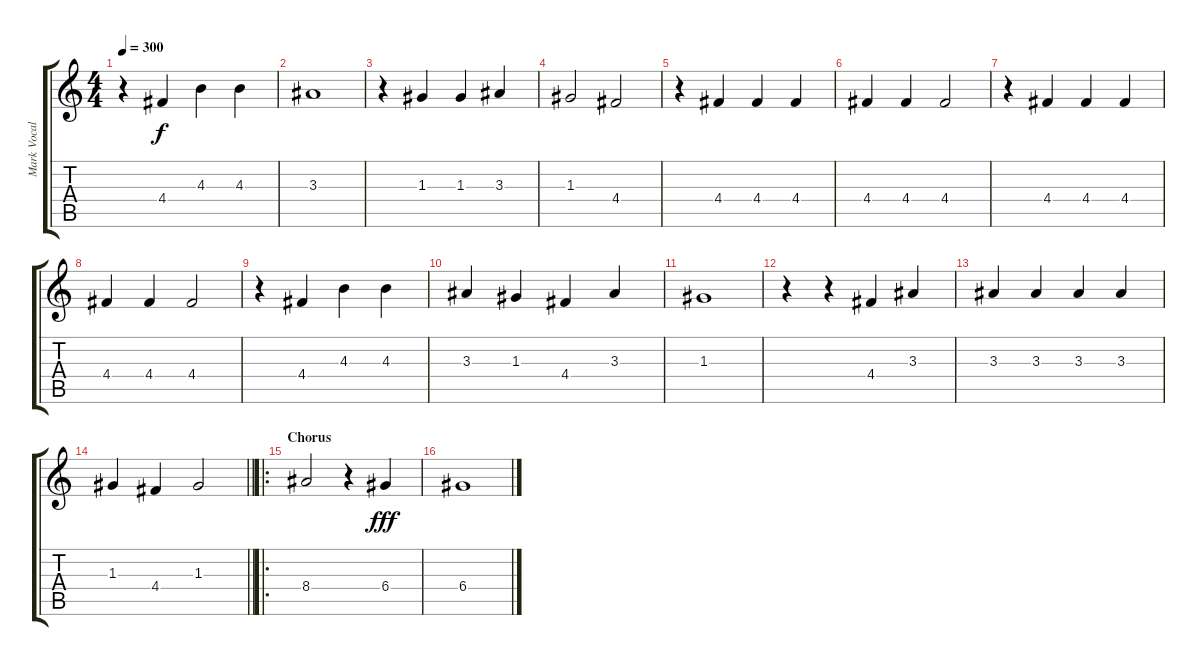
\track ("Mark Vocals" "Mark Vocal") {instrument overdrivenguitar}
\staff {score tabs}
\tuning (E4 B3 G3 D3 A2 E2) {hide}
\ts (4 4)
\tempo 300
\clef g2
\ks c
r.4{dy f} 4.4.4 4.3.4 4.3.4 |
3.3.1 |
r.4 1.3.4 1.3.4 3.3.4 |
1.3.2 4.4.2 |
r.4 4.4.4 4.4.4 4.4.4 |
4.4.4 4.4.4 4.4.2 |
r.4 4.4.4 4.4.4 4.4.4 |
4.4.4 4.4.4 4.4.2 |
r.4 4.4.4 4.3.4 4.3.4 |
3.3.4 1.3.4 4.4.4 3.3.4 |
1.3.1 |
r.4 r.4 4.4.4 3.3.4 |
3.3.4 3.3.4 3.3.4 3.3.4 |
\barLineRight lightlight
1.3.4 4.4.4 1.3.2 |
\ro
\section ("" "Chorus")
8.4.2 r.4 6.4.4{dy fff} |
6.4.1
